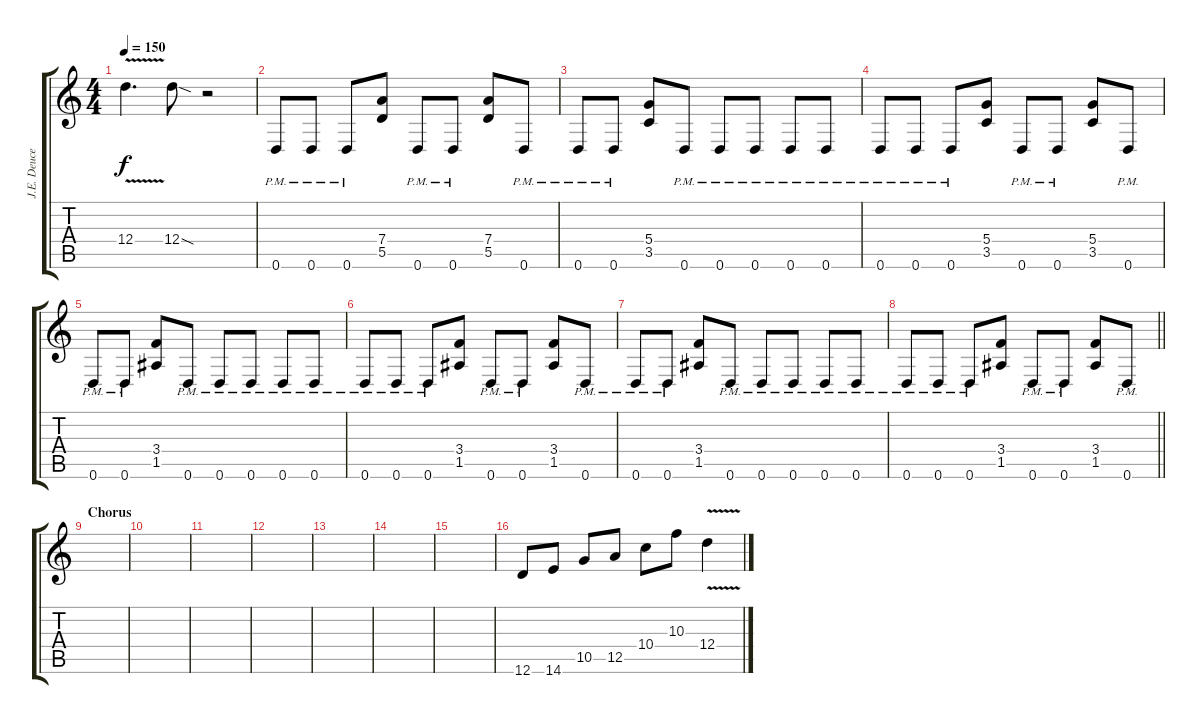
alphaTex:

\track ("J.E. Deuce" "J.E. Deuce") {instrument overdrivenguitar}
\staff {score tabs}
\tuning (E4 B3 G3 D3 A2 D2) {hide}
\ts (4 4)
\tempo 150
\clef g2
\ks c
12.4{v}.4{d dy f} 12.4{sod}.8 r.2 |
0.6{pm}.8 0.6{pm}.8 0.6{pm}.8 (7.4 5.5).8 0.6{pm}.8 0.6{pm}.8 (7.4 5.5).8 0.6{pm}.8 |
0.6{pm}.8 0.6{pm}.8 (5.4 3.5).8 0.6{pm}.8 0.6{pm}.8 0.6{pm}.8 0.6{pm}.8 0.6{pm}.8 |
0.6{pm}.8 0.6{pm}.8 0.6{pm}.8 (5.4 3.5).8 0.6{pm}.8 0.6{pm}.8 (5.4 3.5).8 0.6{pm}.8 |
0.6{pm}.8 0.6{pm}.8 (3.4 1.5).8 0.6{pm}.8 0.6{pm}.8 0.6{pm}.8 0.6{pm}.8 0.6{pm}.8 |
0.6{pm}.8 0.6{pm}.8 0.6{pm}.8 (3.4 1.5).8 0.6{pm}.8 0.6{pm}.8 (3.4 1.5).8 0.6{pm}.8 |
0.6{pm}.8 0.6{pm}.8 (3.4 1.5).8 0.6{pm}.8 0.6{pm}.8 0.6{pm}.8 0.6{pm}.8 0.6{pm}.8 |
\barLineRight lightlight
0.6{pm}.8 0.6{pm}.8 0.6{pm}.8 (3.4 1.5).8 0.6{pm}.8 0.6{pm}.8 (3.4 1.5).8 0.6{pm}.8 |
\section ("" "Chorus")
|
|
|
|
|
|
|
12.6.8 14.6.8 10.5.8 12.5.8 10.4.8 10.3.8 12.4{v}.4
